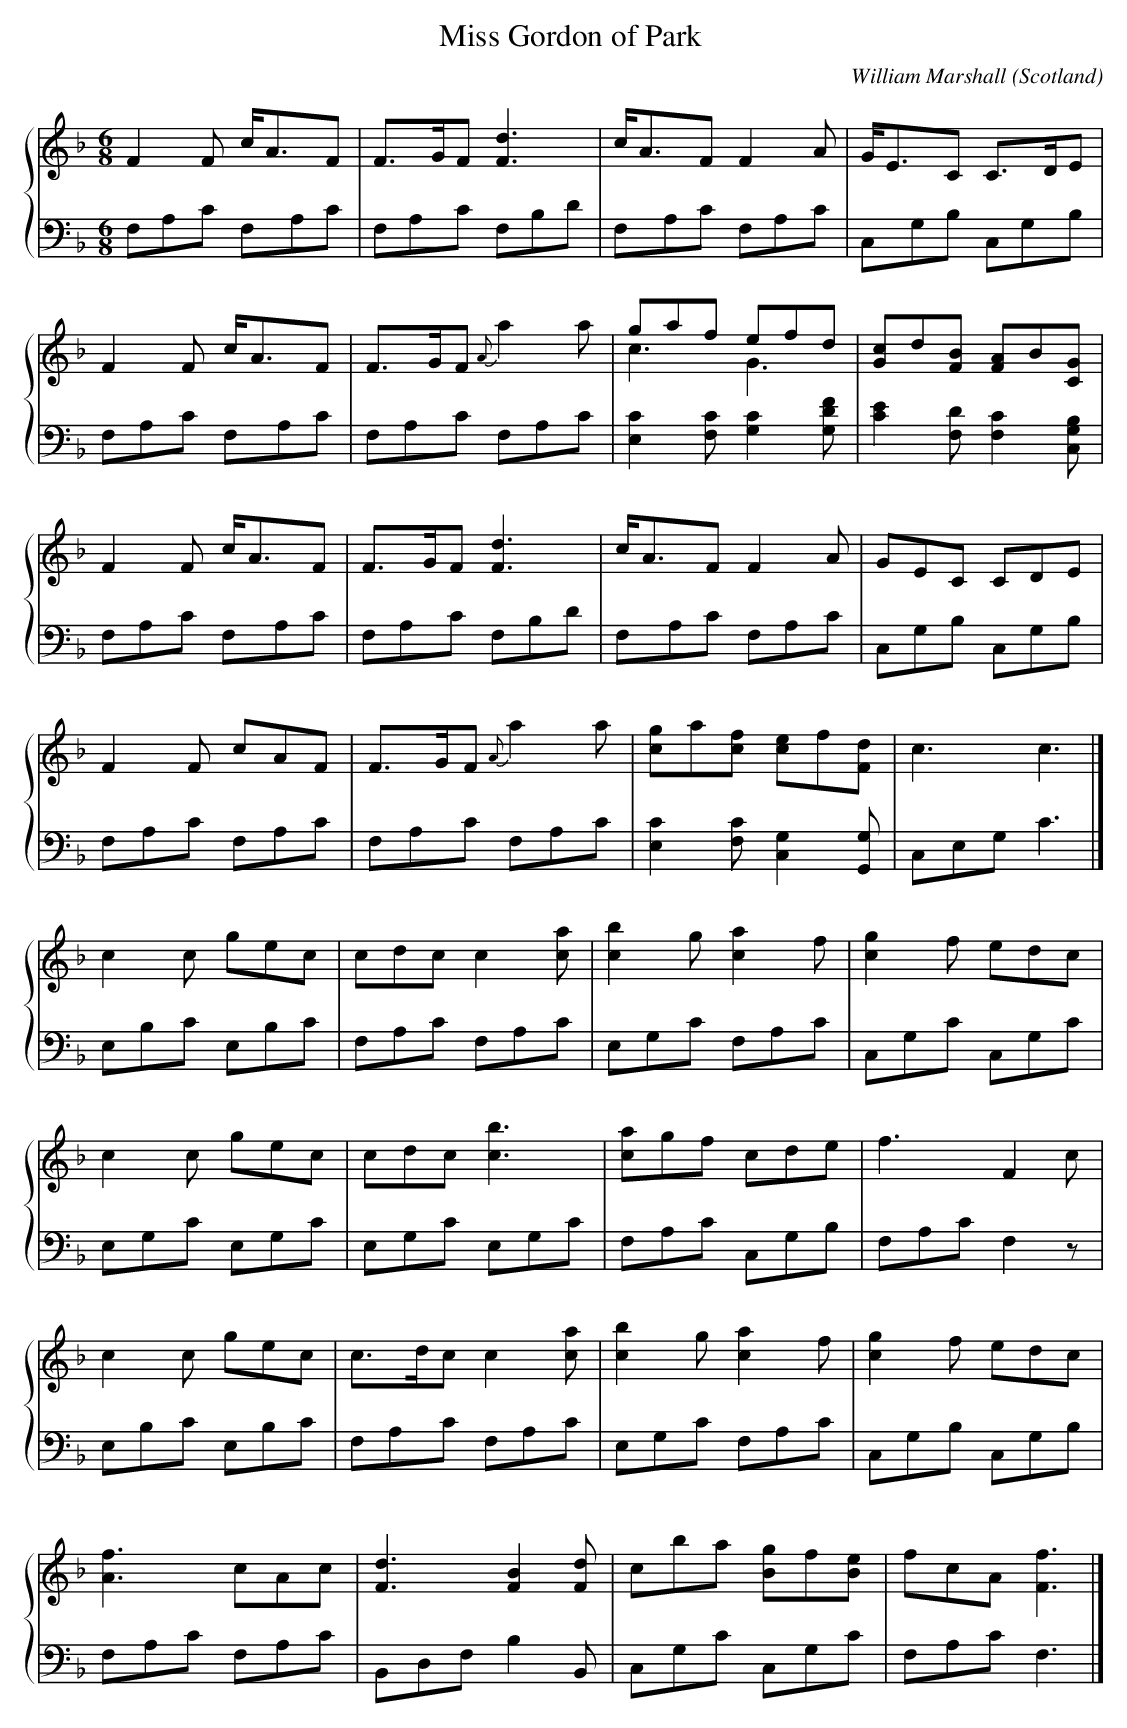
X:1
T:Miss Gordon of Park
C:William Marshall
L:1/8
M:6/8
O:Scotland
K:F major
%%staves {1 2}
V:1
F2F c/A3/F | F3/G/F [Fd]3  | c/A3/F F2A          | G/E3/C    C3/D/E |
F2F c/A3/F | F3/G/F {A}a2a | gaf    efd & c3 G3  | [Gc]d[FB] [FA]B[CG] |
F2F c/A3/F | F3/G/F [Fd]3  | c/A3/F F2A          | GEC        CDE |
F2F cAF    | F3/G/F {A}a2a | [cg]a[cf] [ce]f[Fd] | c3         c3 |]
c2c   gec | cdc    c2[ca]    | [cb]2g [ca]2f    | [cg]2f edc |
c2c   gec | cdc    [cb]3     | [ca]gf cde       | f3     F2c |
c2c   gec | c3/d/c c2[ca]    | [cb]2g [ca]2f    | [cg]2f edc |
[Af]3 cAc | [Fd]3  [FB]2[Fd] | cba    [Bg]f[Be] | fcA    [Ff]3 |]
V:2 clef=bass octave=-2
fac' fac' | fac' fbd' | fac' fac' | cgb cgb | \
fac' fac' | fac' fac' | [ec']2[fc'] [gc']2[gd'f'] | [c'e']2[fd'] [fc']2[cgb] | \
fac' fac' | fac' fbd' | fac' fac' | cgb cgb | \
fac' fac' | fac' fac' | [ec']2[fc'] [gc]2[Gg] | ceg c'3 |] \
ebc' ebc' | fac' fac' | egc' fac' | cgc' cgc' | \
egc' egc' | egc' egc' | fac' cgb | fac' f2z | \
ebc' ebc' | fac' fac' | egc' fac' | cgb cgb | \
fac' fac' | Bdf b2B | cgc' cgc' | fac' f3 |]
